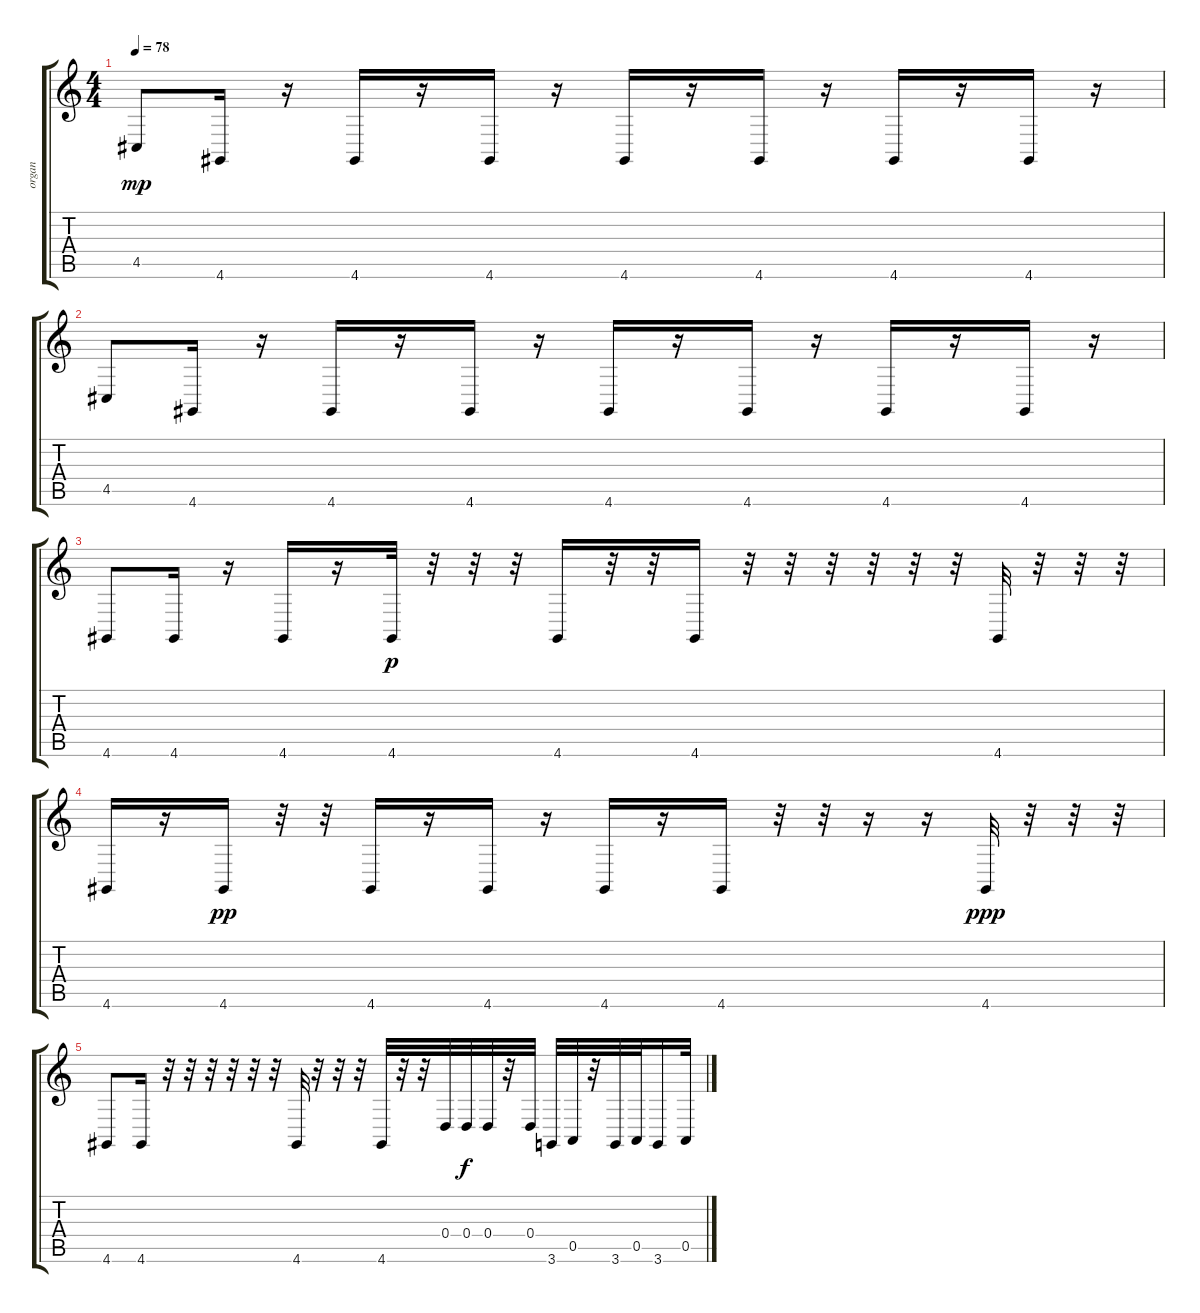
\track ("organ" "organ") {instrument drawbarorgan}
\staff {score tabs}
\tuning (E4 B3 G3 D3 A2 E2) {hide}
\ts (4 4)
\tempo 78
\clef g2
\ks c
4.5.8{dy mp} 4.6.16 r.16 4.6.16 r.16 4.6.16 r.16 4.6.16 r.16 4.6.16 r.16 4.6.16 r.16 4.6.16 r.16 |
4.5.8 4.6.16 r.16 4.6.16 r.16 4.6.16 r.16 4.6.16 r.16 4.6.16 r.16 4.6.16 r.16 4.6.16 r.16 |
4.6.8 4.6.16 r.16 4.6.16 r.16 4.6.32{dy p} r.32 r.32 r.32 4.6.16 r.32 r.32 4.6.16 r.32 r.32 r.32 r.32 r.32 r.32 4.6.32 r.32 r.32 r.32 |
4.6.16 r.16 4.6.16{dy pp} r.32 r.32 4.6.16 r.16 4.6.16 r.16 4.6.16 r.16 4.6.16 r.32 r.32 r.16 r.16 4.6.32{dy ppp} r.32 r.32 r.32 |
4.6.8 4.6.16 r.32 r.32 r.32 r.32 r.32 r.32 4.6.32 r.32 r.32 r.32 4.6.32 r.32 r.32 0.4.32 0.4.32{dy f} 0.4.32 r.32 0.4.32 3.6.32 0.5.32 r.32 3.6.32 0.5.32 3.6.16 0.5.32
